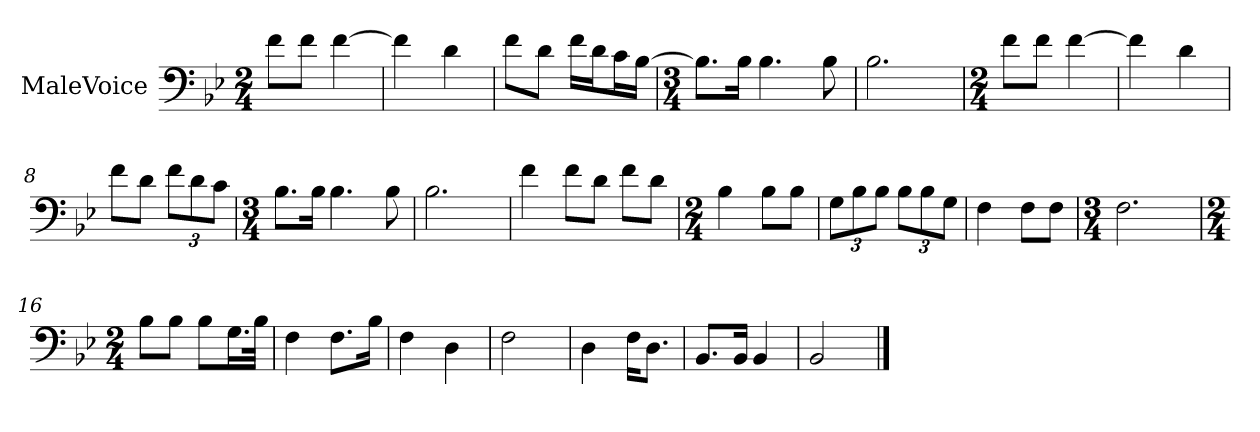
**kern
*part1
*staff1
*I"MaleVoice
*clefF4
*k[b-e-]
*M2/4
*MM120
=1
8f\L
8f\J
[4f
=2
4f]
4d
=3
8f\L
8d\J
16f\LL
16d\J
16c\L
[16B-\JJ
=4
*M3/4
8.B-\L]
16B-\Jk
4.B-
8B-
=5
2.B-
=6
*M2/4
8f\L
8f\J
[4f
=7
4f]
4d
=8
8f\L
8d\J
12f\L
12d\
12c\J
=9
*M3/4
8.B-\L
16B-\Jk
4.B-
8B-
=10
2.B-
=11
4f
8f\L
8d\J
8f\L
8d\J
=12
*M2/4
4B-
8B-\L
8B-\J
=13
12G\L
12B-\
12B-\J
12B-\L
12B-\
12G\J
=14
4F
8F\L
8F\J
=15
*M3/4
2.F
=16
*M2/4
8B-\L
8B-\J
8B-\L
16.G\L
32B-\JJk
=17
4F
8.F\L
16B-\Jk
=18
4F
4D
=19
2F
=20
4D
16F\KL
8.D\J
=21
8.BB-/L
16BB-/Jk
4BB-
=22
2BB-
==
*-
